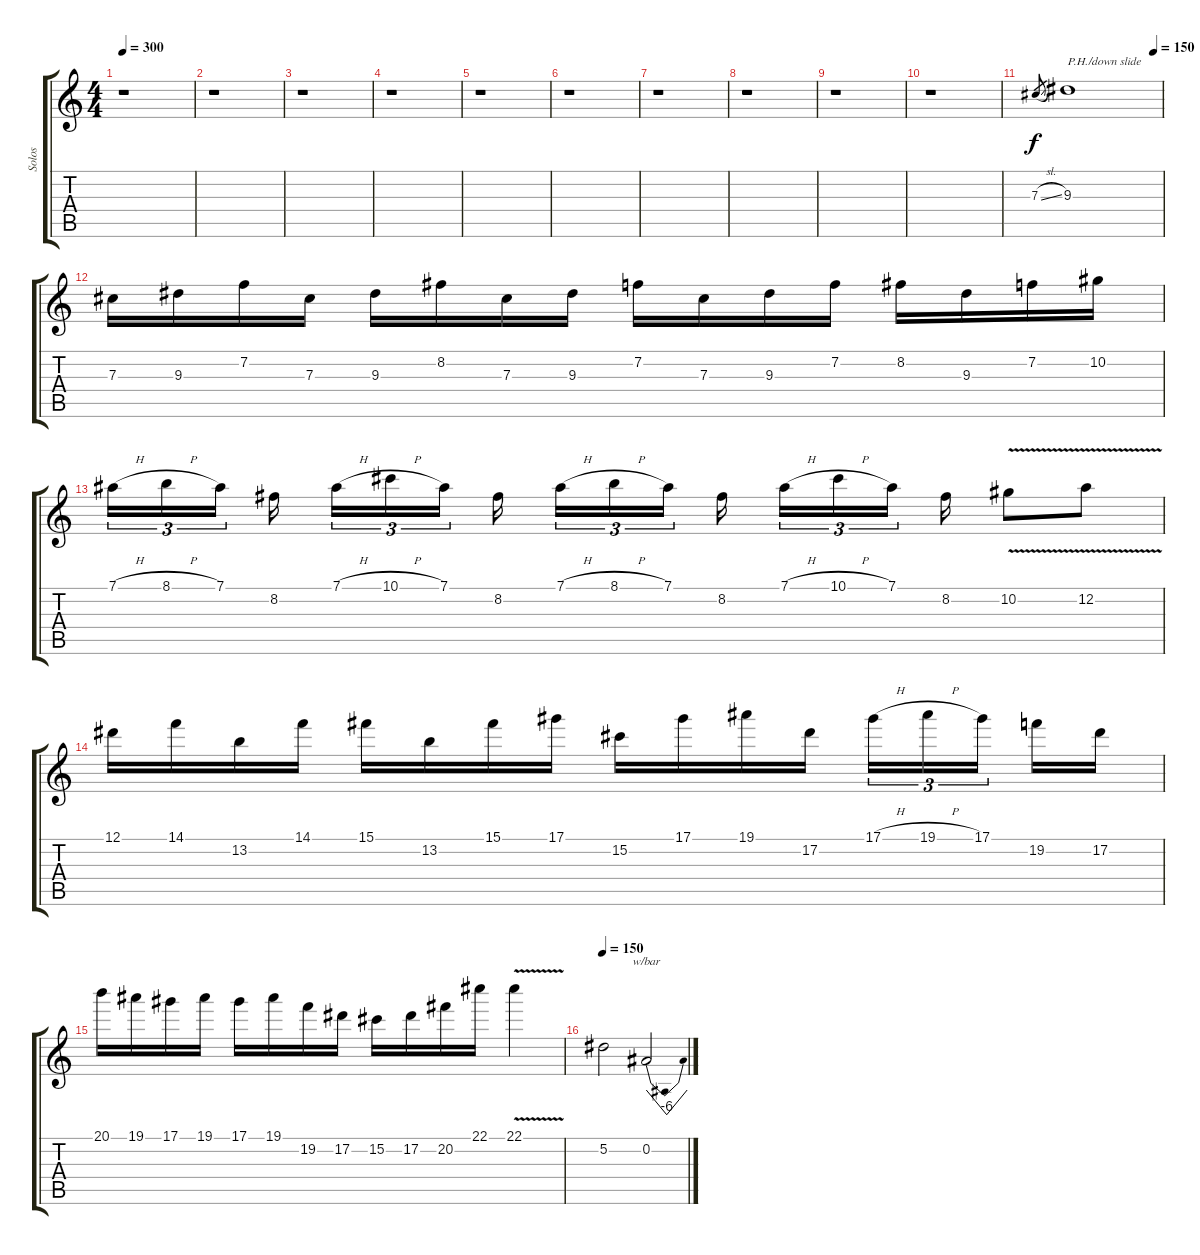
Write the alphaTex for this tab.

\track ("Solos" "Solos") {instrument distortionguitar}
\staff {score tabs}
\tuning (Eb4 Bb3 Gb3 Db3 Ab2 Db2) {hide}
\ts (4 4)
\tempo 300
\clef g2
\ks c
r.1{dy f} |
r.1 |
r.1 |
r.1 |
r.1 |
r.1 |
r.1 |
r.1 |
r.1 |
r.1 |
\tempo (150 0.9375)
7.3{sl}.8{gr} 9.3.1{txt "P.H./down slide"} |
7.3.16 9.3.16 7.2.16 7.3.16 9.3.16 8.2.16 7.3.16 9.3.16 7.2.16 7.3.16 9.3.16 7.2.16 8.2.16 9.3.16 7.2.16 10.2.16 |
7.1{h}.16{tu (3 2)} 8.1{h}.16{tu (3 2)} 7.1.16{tu (3 2)} 8.2.16 7.1{h}.16{tu (3 2)} 10.1{h}.16{tu (3 2)} 7.1.16{tu (3 2)} 8.2.16 7.1{h}.16{tu (3 2)} 8.1{h}.16{tu (3 2)} 7.1.16{tu (3 2)} 8.2.16 7.1{h}.16{tu (3 2)} 10.1{h}.16{tu (3 2)} 7.1.16{tu (3 2)} 8.2.16 10.2{v}.8 12.2{v}.8 |
12.1.16 14.1.16 13.2.16 14.1.16 15.1.16 13.2.16 15.1.16 17.1.16 15.2.16 17.1.16 19.1.16 17.2.16 17.1{h}.16{tu (3 2)} 19.1{h}.16{tu (3 2)} 17.1.16{tu (3 2)} 19.2.16 17.2.16 |
20.1.16 19.1.16 17.1.16 19.1.16 17.1.16 19.1.16 19.2.16 17.2.16 15.2.16 17.2.16 20.2.16 22.1.16 22.1{v}.4 |
\tempo 150
5.2.2 0.2.2{tbe (dip default 0 0 30 -24 60 0)}
